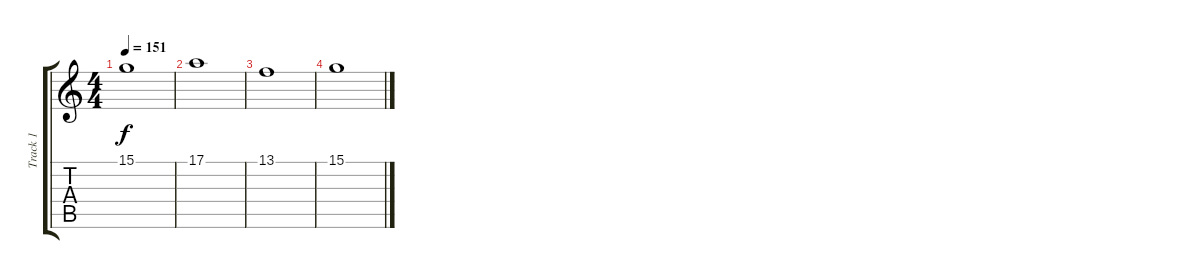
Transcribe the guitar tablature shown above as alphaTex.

\track ("Track 1" "Track 1") {instrument stringensemble1}
\staff {score tabs}
\tuning (E4 B3 G3 D3 A2 E2) {hide}
\ts (4 4)
\tempo 151
\clef g2
\ks c
15.1.1{dy f} |
17.1.1 |
13.1.1 |
15.1.1
